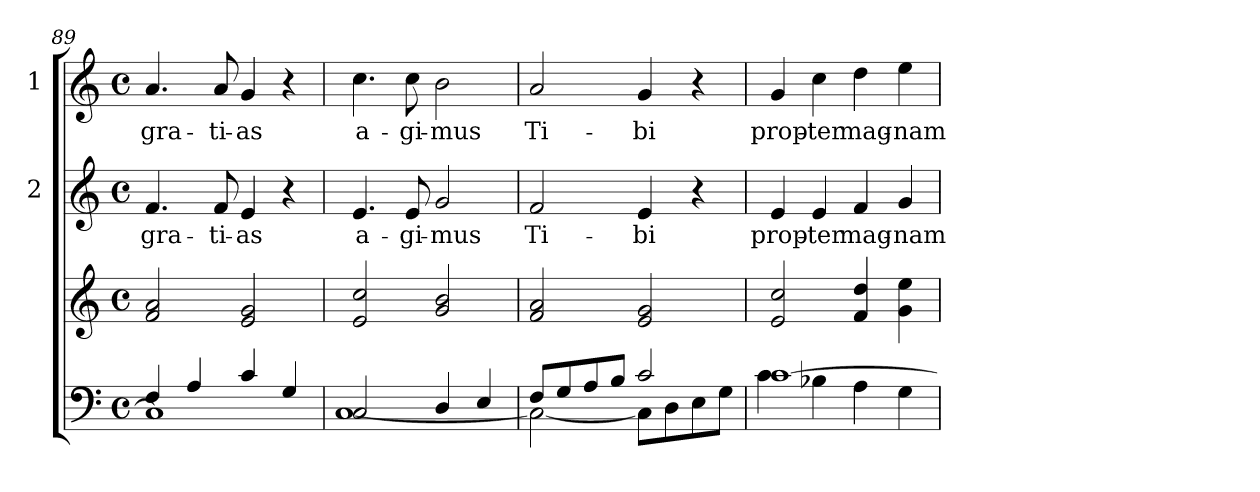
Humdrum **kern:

**kern	**kern	**kern	**text	**kern	**text
*part3	*part3	*part2	*part2	*part1	*part1
*staff4	*staff3	*staff2	*staff2	*staff1	*staff1
*	*	*I"2	*	*I"1	*
*clefF4	*clefG2	*clefG2	*	*clefG2	*
*k[]	*k[]	*k[]	*	*k[]	*
*C:	*C:	*C:	*	*C:	*
*M4/4	*M4/4	*M4/4	*	*M4/4	*
*met(c)	*met(c)	*met(c)	*	*met(c)	*
=89	=89	=89	=89	=89	=89
*^	*	*	*	*	*
!	!	!	!	!LO:LY:b	!	!LO:LY:b
4F/	1C]	2f/ 2a/	4.f/	gra-	4.a/	gra-
4A/	.	.	.	.	.	.
!	!	!	!	!LO:LY:b	!	!LO:LY:b
.	.	.	8f/	-ti-	8a/	-ti-
!	!	!	!	!LO:LY:b	!	!LO:LY:b
4c/	.	2e/ 2g/	4e/	-as	4g/	-as
4G/	.	.	4r	.	4r	.
=90	=90	=90	=90	=90	=90	=90
!	!	!	!	!LO:LY:b	!	!LO:LY:b
2C/	[<1C	2e/ 2cc/	4.e/	a-	4.cc\	a-
!	!	!	!	!LO:LY:b	!	!LO:LY:b
.	.	.	8e/	-gi-	8cc\	-gi-
!	!	!	!	!LO:LY:b	!	!LO:LY:b
4D/	.	2g/ 2b/	2g/	-mus	2b\	-mus
4E/	.	.	.	.	.	.
!!LO:LB:g=z
=91	=91	=91	=91	=91	=91	=91
!	!	!	!	!LO:LY:b	!	!LO:LY:b
8F/L	2C\_	2f/ 2a/	2f/	Ti-	2a/	Ti-
8G/	.	.	.	.	.	.
8A/	.	.	.	.	.	.
8B/J	.	.	.	.	.	.
!	!	!	!	!LO:LY:b	!	!LO:LY:b
2c/	8C\L]	2e/ 2g/	4e/	-bi	4g/	-bi
.	8D\	.	.	.	.	.
.	8E\	.	4r	.	4r	.
.	8G\J	.	.	.	.	.
=92	=92	=92	=92	=92	=92	=92
!	!	!	!	!LO:LY:b	!	!LO:LY:b
[>1c	4c\	2e/ 2cc/	4e/	prop-	4g/	prop-
!	!	!	!	!LO:LY:b	!	!LO:LY:b
.	4B-X\	.	4e/	-ter	4cc\	-ter
!	!	!	!	!LO:LY:b	!	!LO:LY:b
.	4A\	4f/ 4dd/	4f/	mag-	4dd\	mag-
!	!	!	!	!LO:LY:b	!	!LO:LY:b
.	4G\	4g\ 4ee\	4g/	-nam	4ee\	-nam
*v	*v	*	*	*	*	*
=	=	=	=	=	=
*-	*-	*-	*-	*-	*-
